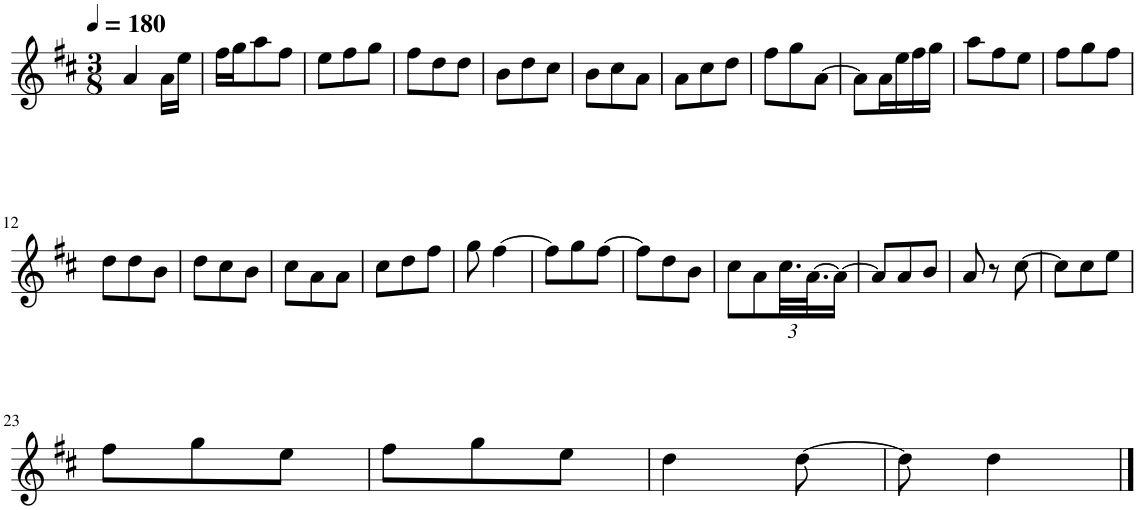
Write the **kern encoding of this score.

**kern
*part1
*staff1
*I"Piano
*I'Pno.
*clefG2
*k[f#c#]
*M3/8
*MM180
=1
4a/
16a\LL
16ee\JJ
=2
16ff#\LL
16gg\J
8aa\
8ff#\J
=3
8ee\L
8ff#\
8gg\J
=4
8ff#\L
8dd\
8dd\J
=5
8b\L
8dd\
8cc#\J
=6
8b\L
8cc#\
8a\J
=7
8a\L
8cc#\
8dd\J
=8
8ff#\L
8gg\
[8a\J
=9
8a\L]
16a\L
16ee\
16ff#\
16gg\JJ
=10
8aa\L
8ff#\
8ee\J
=11
8ff#\L
8gg\
8ff#\J
!!LO:LB:g=z
=12
8dd\L
8dd\
8b\J
=13
8dd\L
8cc#\
8b\J
=14
8cc#\L
8a\
8a\J
=15
8cc#\L
8dd\
8ff#\J
=16
8gg\
[4ff#\
=17
8ff#\L]
8gg\
[8ff#\J
=18
8ff#\L]
8dd\
8b\J
=19
8cc#\L
8a\
*Xbrackettup
48.cc#\LL
[48.a\J
16a\JJ_
=20
8a/L]
8a/
8b/J
=21
8a/
8r
[8cc#\
=22
8cc#\L]
8cc#\
8ee\J
!!LO:LB:g=z
=23
8ff#\L
8gg\
8ee\J
=24
8ff#\L
8gg\
8ee\J
=25
4dd\
[8dd\
=26
8dd\]
4dd\
==
*-
